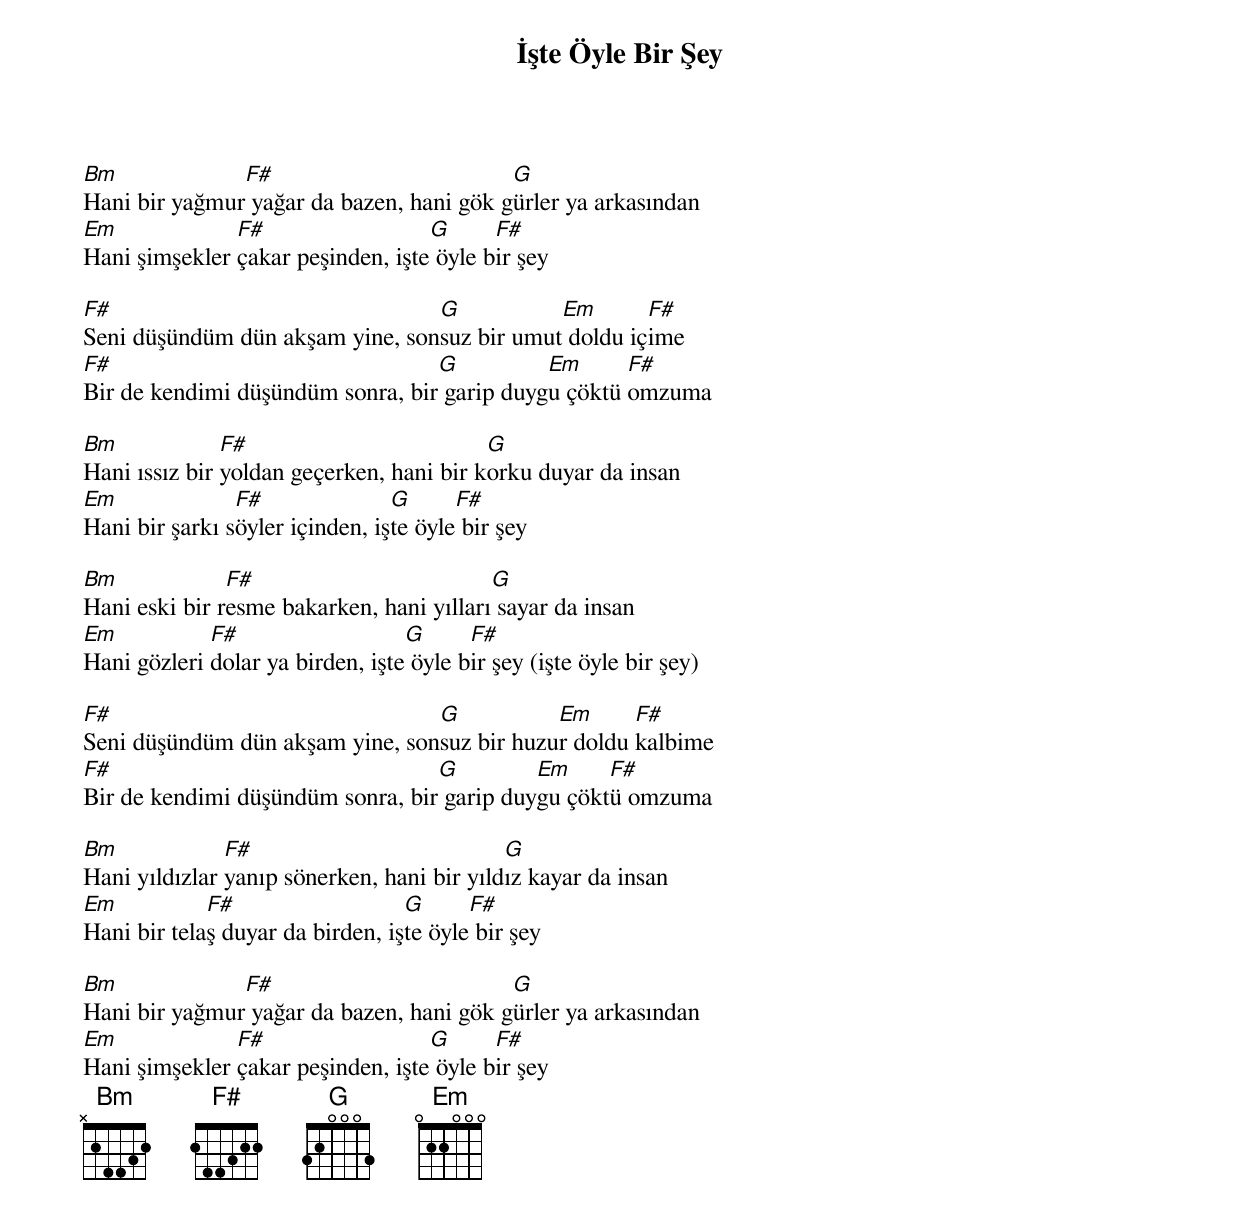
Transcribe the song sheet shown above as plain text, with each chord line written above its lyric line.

{title: İşte Öyle Bir Şey}
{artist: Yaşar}

Bm             F#                         G
Hani bir yağmur yağar da bazen, hani gök gürler ya arkasından
Em             F#                  G      F#
Hani şimşekler çakar peşinden, işte öyle bir şey

F#                               G           Em       F#
Seni düşündüm dün akşam yine, sonsuz bir umut doldu içime
F#                                G          Em      F#
Bir de kendimi düşündüm sonra, bir garip duygu çöktü omzuma

Bm             F#                         G
Hani ıssız bir yoldan geçerken, hani bir korku duyar da insan
Em              F#               G      F#
Hani bir şarkı söyler içinden, işte öyle bir şey

Bm             F#                         G
Hani eski bir resme bakarken, hani yılları sayar da insan
Em           F#                   G      F#
Hani gözleri dolar ya birden, işte öyle bir şey (işte öyle bir şey)

F#                               G           Em      F#
Seni düşündüm dün akşam yine, sonsuz bir huzur doldu kalbime
F#                                G         Em     F#
Bir de kendimi düşündüm sonra, bir garip duygu çöktü omzuma

Bm             F#                           G
Hani yıldızlar yanıp sönerken, hani bir yıldız kayar da insan
Em           F#                   G      F#
Hani bir telaş duyar da birden, işte öyle bir şey

Bm             F#                         G
Hani bir yağmur yağar da bazen, hani gök gürler ya arkasından
Em             F#                  G      F#
Hani şimşekler çakar peşinden, işte öyle bir şey
